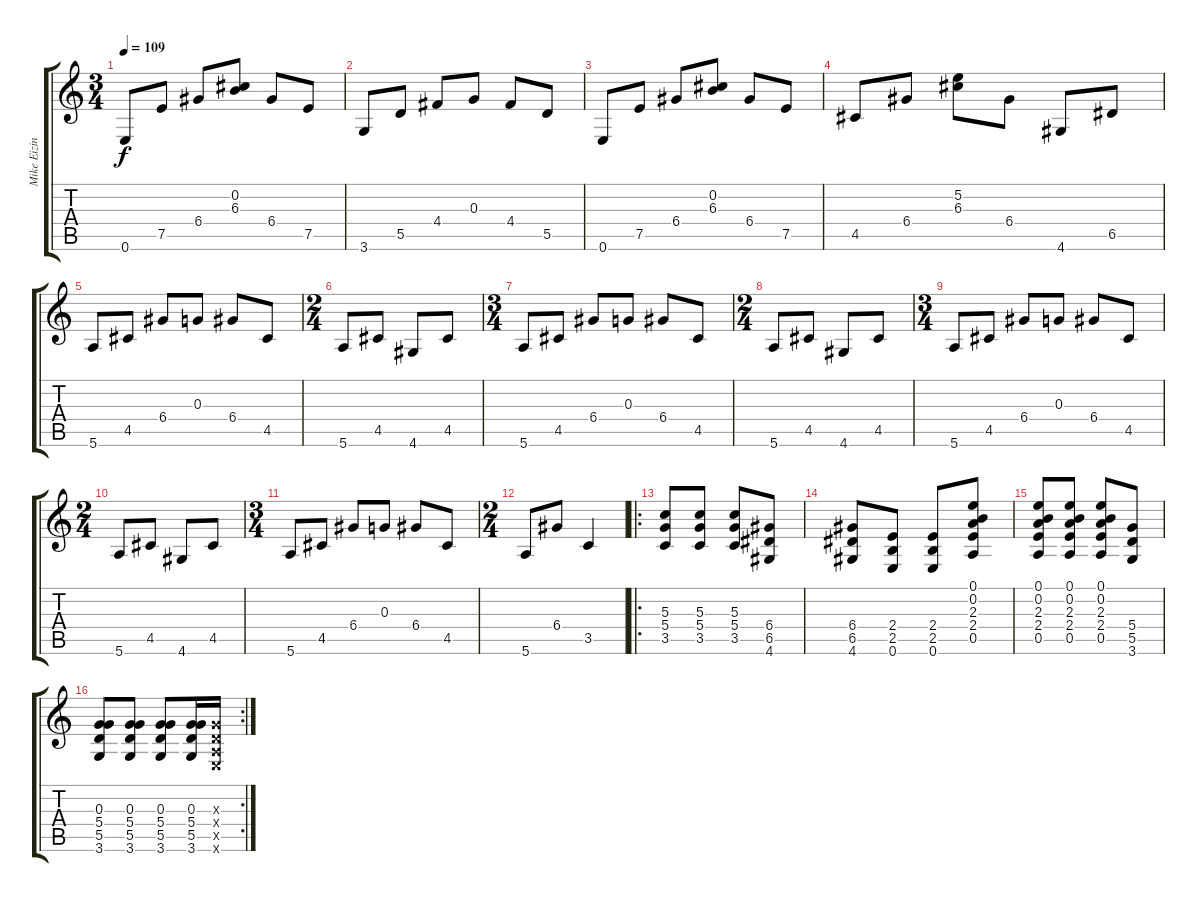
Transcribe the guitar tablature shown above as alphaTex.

\track ("Mike Eizinger" "Mike Eizin") {instrument acousticguitarsteel}
\staff {score tabs}
\tuning (E4 B3 G3 D3 A2 E2) {hide}
\ts (3 4)
\tempo 109
\clef g2
\ks c
0.6.8{dy f} 7.5.8 6.4.8 (0.2 6.3).8 6.4.8 7.5.8 |
3.6.8 5.5.8 4.4.8 0.3.8 4.4.8 5.5.8 |
0.6.8 7.5.8 6.4.8 (0.2 6.3).8 6.4.8 7.5.8 |
4.5.8 6.4.8 (5.2 6.3).8 6.4.8 4.6.8 6.5.8 |
5.6.8 4.5.8 6.4.8 0.3.8 6.4.8 4.5.8 |
\ts (2 4)
5.6.8 4.5.8 4.6.8 4.5.8 |
\ts (3 4)
5.6.8 4.5.8 6.4.8 0.3.8 6.4.8 4.5.8 |
\ts (2 4)
5.6.8 4.5.8 4.6.8 4.5.8 |
\ts (3 4)
5.6.8 4.5.8 6.4.8 0.3.8 6.4.8 4.5.8 |
\ts (2 4)
5.6.8 4.5.8 4.6.8 4.5.8 |
\ts (3 4)
5.6.8 4.5.8 6.4.8 0.3.8 6.4.8 4.5.8 |
\ts (2 4)
5.6.8 6.4.8 3.5.4 |
\ro
(5.3 5.4 3.5).8{volume 9 instrument electricguitarmuted} (5.3 5.4 3.5).8 (5.3 5.4 3.5).8 (6.4 6.5 4.6).8 |
(6.4 6.5 4.6).8 (2.4 2.5 0.6).8 (2.4 2.5 0.6).8 (0.1 0.2 2.3 2.4 0.5).8 |
(0.1 0.2 2.3 2.4 0.5).8 (0.1 0.2 2.3 2.4 0.5).8 (0.1 0.2 2.3 2.4 0.5).8 (5.4 5.5 3.6).8 |
\rc 2
(0.3 5.4 5.5 3.6).8 (0.3 5.4 5.5 3.6).8 (0.3 5.4 5.5 3.6).8 (0.3 5.4 5.5 3.6).16 (0.3{x} 0.4{x} 0.5{x} 0.6{x}).16
